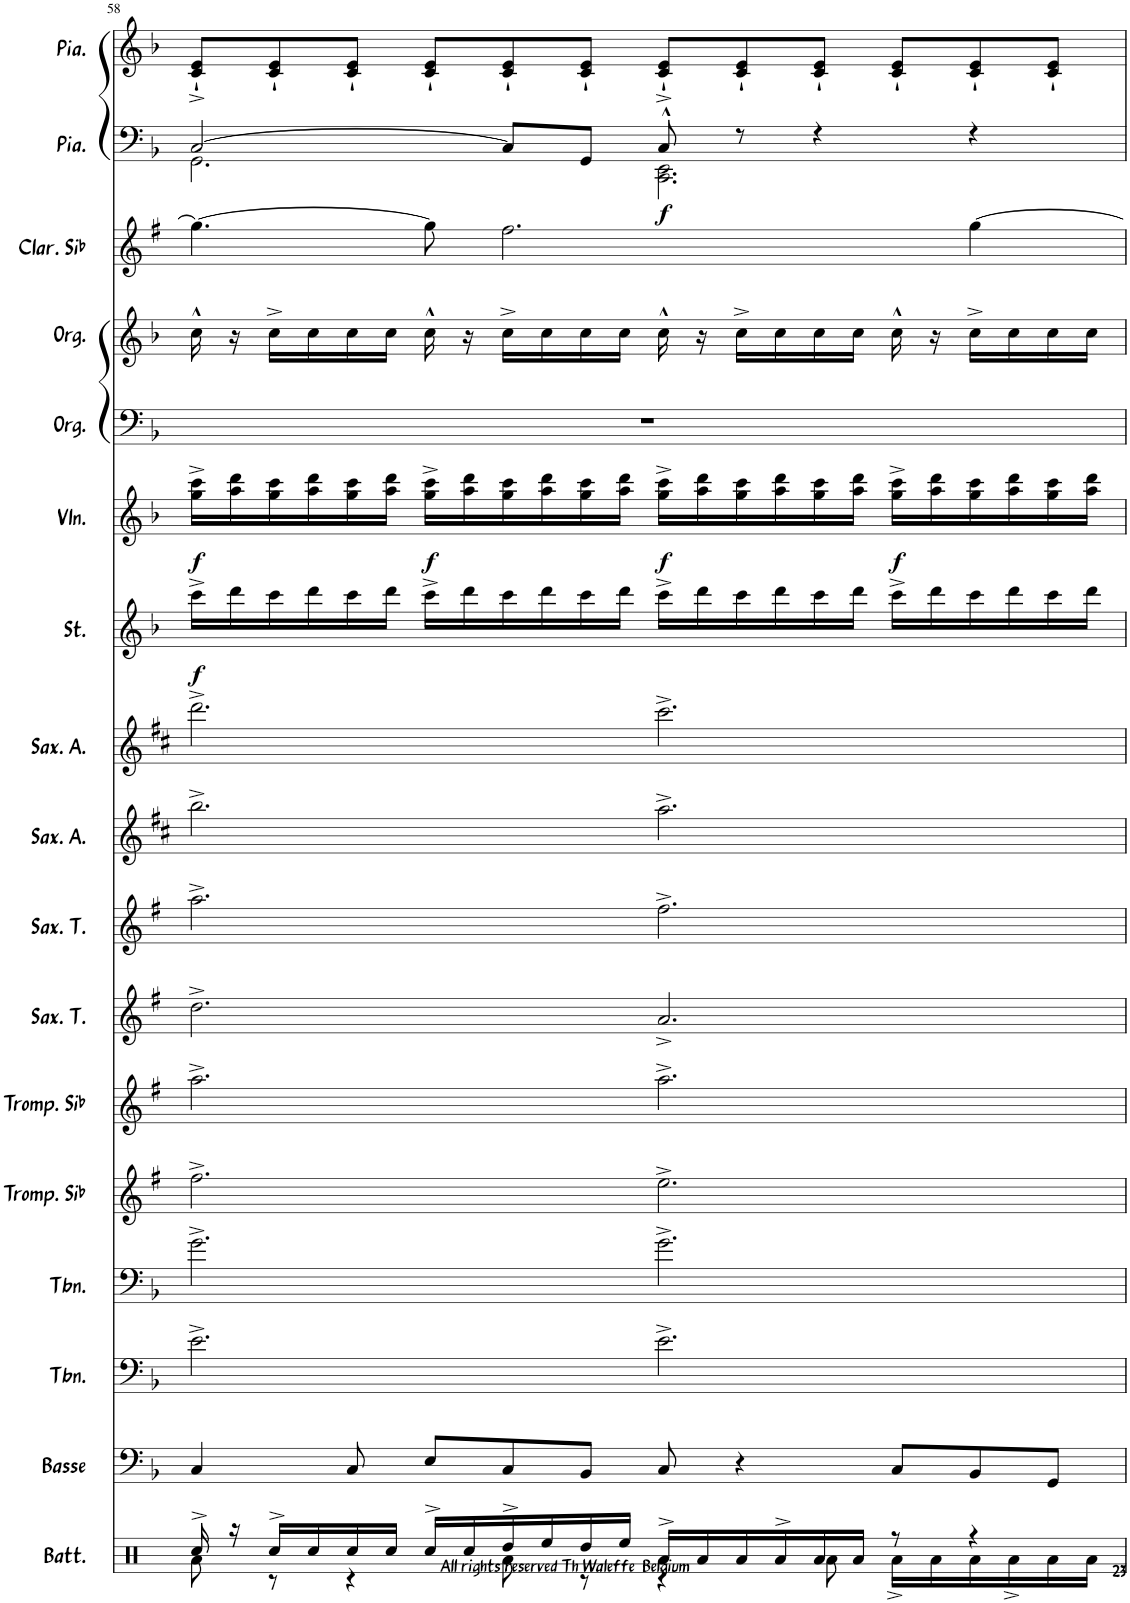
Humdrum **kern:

**kern	**kern	**kern	**kern	**kern	**kern	**kern	**kern	**kern	**kern	**kern	**dynam	**kern	**dynam	**kern	**kern	**kern	**kern	**dynam	**kern
*part17	*part16	*part15	*part14	*part13	*part12	*part11	*part10	*part9	*part8	*part7	*part7	*part6	*part6	*part5	*part4	*part3	*part2	*part2	*part1
*staff17	*staff16	*staff15	*staff14	*staff13	*staff12	*staff11	*staff10	*staff9	*staff8	*staff7	*staff7	*staff6	*staff6	*staff5	*staff4	*staff3	*staff2	*staff2	*staff1
*I"Batterie	*I"Basse acoustique	*I"Trombone	*I"Trombone	*I"Trompette en Sib	*I"Trompette en Sib	*I"Saxophone Ténor	*I"Saxophone Ténor	*I"Saxophone Alto	*I"Saxophone Alto	*I"Cordes	*	*I"Violon	*	*I"Orgue	*I"Orgue	*I"Clarinette en Sib	*I"Piano	*	*I"Piano
*I'Batt.	*I'Basse	*I'Tbn.	*I'Tbn.	*I'Tromp. Sib	*I'Tromp. Sib	*I'Sax. T.	*I'Sax. T.	*I'Sax. A.	*I'Sax. A.	*	*	*I'Vln.	*	*I'Org.	*I'Org.	*I'Clar. Sib	*I'Pia.	*	*I'Pia.
!!LO:PB:g=z
*clefX	*clefF4	*clefF4	*clefF4	*clefG2	*clefG2	*clefG2	*clefG2	*clefG2	*clefG2	*clefG2	*	*clefG2	*	*clefF4	*clefG2	*clefG2	*clefF4	*	*clefG2
*	*Trd7c12	*	*	*Trd1c2	*Trd1c2	*Trd8c14	*Trd8c14	*Trd5c9	*Trd5c9	*	*	*	*	*	*	*Trd1c2	*	*	*
*k[b-]	*k[b-]	*k[b-]	*k[b-]	*k[f#]	*k[f#]	*k[f#]	*k[f#]	*k[f#c#]	*k[f#c#]	*k[b-]	*	*k[b-]	*	*k[b-]	*k[b-]	*k[f#]	*k[b-]	*	*k[b-]
*M12/8	*M12/8	*M12/8	*M12/8	*M12/8	*M12/8	*M12/8	*M12/8	*M12/8	*M12/8	*M12/8	*	*M12/8	*	*M12/8	*M12/8	*M12/8	*M12/8	*	*M12/8
=58	=58	=58	=58	=58	=58	=58	=58	=58	=58	=58	=58	=58	=58	=58	=58	=58	=58	=58	=58
*^	*	*	*	*	*	*	*	*	*	*	*	*	*	*	*	*	*^	*	*
!	!	!	!	!	!	!	!	!	!	!	!	!LO:DY:b	!	!LO:DY:b	!	!	!	!	!	!	!
16Rcc^/	8Ra\	4C/	2.e^\	2.g^\	2.ff#^\	2.aa^\	2.dd^\	2.aa^\	2.bb^\	2.ddd^\	16ccc^\LL	f	16gg\^ 16ccc\^LL	f	1.r	16cc^^\	4.gg\_	[2C/	2.GG\	.	8c/`^ 8e/`^L
16r	.	.	.	.	.	.	.	.	.	.	16ddd\	.	16aa\ 16ddd\	.	.	16r	.	.	.	.	.
16Rcc^/LL	8r	.	.	.	.	.	.	.	.	.	16ccc\	.	16gg\ 16ccc\	.	.	16cc^\LL	.	.	.	.	8c/` 8e/`
16Rcc/	.	.	.	.	.	.	.	.	.	.	16ddd\	.	16aa\ 16ddd\	.	.	16cc\	.	.	.	.	.
16Rcc/	4r	8C/	.	.	.	.	.	.	.	.	16ccc\	.	16gg\ 16ccc\	.	.	16cc\	.	.	.	.	8c/` 8e/`J
16Rcc/JJ	.	.	.	.	.	.	.	.	.	.	16ddd\JJ	.	16aa\ 16ddd\JJ	.	.	16cc\JJ	.	.	.	.	.
!	!	!	!	!	!	!	!	!	!	!	!	!	!	!LO:DY:b	!	!	!	!	!	!	!
16Rcc^/LL	.	8E/L	.	.	.	.	.	.	.	.	16ccc^\LL	.	16gg\^ 16ccc\^LL	f	.	16cc^^\	8gg\]	.	.	.	8c/` 8e/`L
16Rcc/	.	.	.	.	.	.	.	.	.	.	16ddd\	.	16aa\ 16ddd\	.	.	16r	.	.	.	.	.
16Rdd^/	8Ra\	8C/	.	.	.	.	.	.	.	.	16ccc\	.	16gg\ 16ccc\	.	.	16cc^\LL	2.ff#\	8C/L]	.	.	8c/` 8e/`
16Ree/	.	.	.	.	.	.	.	.	.	.	16ddd\	.	16aa\ 16ddd\	.	.	16cc\	.	.	.	.	.
16Rdd/	8r	8BB-/J	.	.	.	.	.	.	.	.	16ccc\	.	16gg\ 16ccc\	.	.	16cc\	.	8GG/J	.	.	8c/` 8e/`J
16Ree/JJ	.	.	.	.	.	.	.	.	.	.	16ddd\JJ	.	16aa\ 16ddd\JJ	.	.	16cc\JJ	.	.	.	.	.
!	!	!	!	!	!	!	!	!	!	!	!	!	!	!LO:DY:b	!	!	!	!	!	!LO:DY:b	!
16Ra^/LL	4r	8C/	2.e^\	2.g^\	2.ee^\	2.aa^\	2.a^/	2.ff#^\	2.aa^\	2.ccc#^\	16ccc^\LL	.	16gg\^ 16ccc\^LL	f	.	16cc^^\	.	8C^^/	2.CC\ 2.EE\	f	8c/`^ 8e/`^L
16Ra/	.	.	.	.	.	.	.	.	.	.	16ddd\	.	16aa\ 16ddd\	.	.	16r	.	.	.	.	.
16Ra/	.	4r	.	.	.	.	.	.	.	.	16ccc\	.	16gg\ 16ccc\	.	.	16cc^\LL	.	8r	.	.	8c/` 8e/`
16Ra^/	.	.	.	.	.	.	.	.	.	.	16ddd\	.	16aa\ 16ddd\	.	.	16cc\	.	.	.	.	.
16Ra/	8Ra\	.	.	.	.	.	.	.	.	.	16ccc\	.	16gg\ 16ccc\	.	.	16cc\	.	4r	.	.	8c/` 8e/`J
16Ra/JJ	.	.	.	.	.	.	.	.	.	.	16ddd\JJ	.	16aa\ 16ddd\JJ	.	.	16cc\JJ	.	.	.	.	.
!	!	!	!	!	!	!	!	!	!	!	!	!	!	!LO:DY:b	!	!	!	!	!	!	!
8r	16Ra^\LL	8C/L	.	.	.	.	.	.	.	.	16ccc^\LL	.	16gg\^ 16ccc\^LL	f	.	16cc^^\	.	.	.	.	8c/` 8e/`L
.	16Ra\	.	.	.	.	.	.	.	.	.	16ddd\	.	16aa\ 16ddd\	.	.	16r	.	.	.	.	.
4r	16Ra\	8BB-/	.	.	.	.	.	.	.	.	16ccc\	.	16gg\ 16ccc\	.	.	16cc^\LL	[4gg\	4r	.	.	8c/` 8e/`
.	16Ra^\	.	.	.	.	.	.	.	.	.	16ddd\	.	16aa\ 16ddd\	.	.	16cc\	.	.	.	.	.
.	16Ra\	8GG/J	.	.	.	.	.	.	.	.	16ccc\	.	16gg\ 16ccc\	.	.	16cc\	.	.	.	.	8c/` 8e/`J
.	16Ra\JJ	.	.	.	.	.	.	.	.	.	16ddd\JJ	.	16aa\ 16ddd\JJ	.	.	16cc\JJ	.	.	.	.	.
*v	*v	*	*	*	*	*	*	*	*	*	*	*	*	*	*	*	*	*v	*v	*	*
=	=	=	=	=	=	=	=	=	=	=	=	=	=	=	=	=	=	=	=
*-	*-	*-	*-	*-	*-	*-	*-	*-	*-	*-	*-	*-	*-	*-	*-	*-	*-	*-	*-
